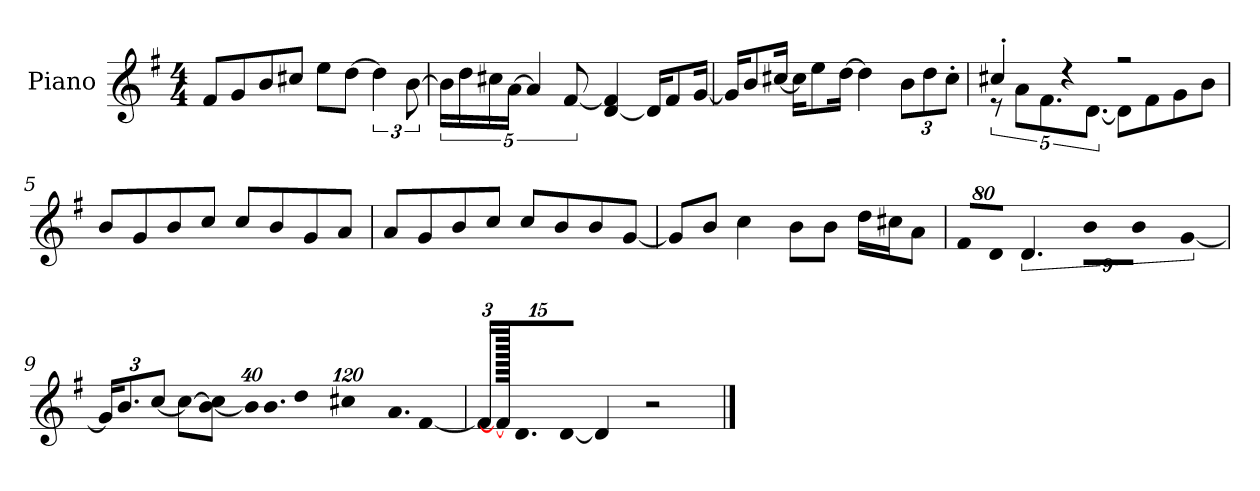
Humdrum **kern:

**kern
*part1
*staff1
*I"Piano
*I'P-no
*clefG2
*k[f#]
*M4/4
*MM90
=1
8f#/L
8g/
8b/
8cc#X/J
8ee\L
[8dd\J
6dd\]
[12b\
=2
20b\LL]
20dd\
20cc#X\
[20a\JJ
5a/]
[10f#/
[4d/ 4f#/]
16d/KL]
8f#/
[16g/Jk
=3
16g/KL]
8b/
[16cc#X/Jk
16cc#\KL]
8ee\
[16dd\Jk
4dd\]
*Xbrackettup
12b\L
12dd\
12cc#'\J
!!LO:LB:g=z
=4
*^
*	*brackettup
4cc#X'/	10r
.	10a\L
.	10.f#\
4r	.
.	[10.d\J
2r	8d\L]
.	8f#\
.	8g\
.	8b\J
*v	*v
=5
8b/L
8g/
8b/
8cc/J
8cc/L
8b/
8g/
8a/J
=6
8a/L
8g/
8b/
8cc/J
8cc/L
8b/
8b/
[8g/J
=7
8g/L]
8b/J
4cc\
8b\L
8b\J
16dd\LL
16cc#X\J
8a\J
=8
!LO:N:vis=8
640%71f#/L
!LO:N:vis=8
640%71d/J
9%2.d/
!LO:N:vis=8
640%71b\L
!LO:N:vis=8
640%71b\J
!LO:N:vis=4
[1920%427g/
!!LO:LB:g=z
=9
*Xbrackettup
24g/KL]
12.b/
[12cc/J
8cc\L_
[8b\ 8cc\]J
!LO:N:vis=32
640%23b/KLL]
!LO:N:vis=16.
960%103b/
!LO:N:vis=16
1920%137dd/
!LO:N:vis=16
1920%137cc#X/
!LO:N:vis=16.
960%103a/
[384%41f#/J
=10
24f#/KL]
1920f#/_
12.d/
[12d/J
4d/]
2r
==
*-
